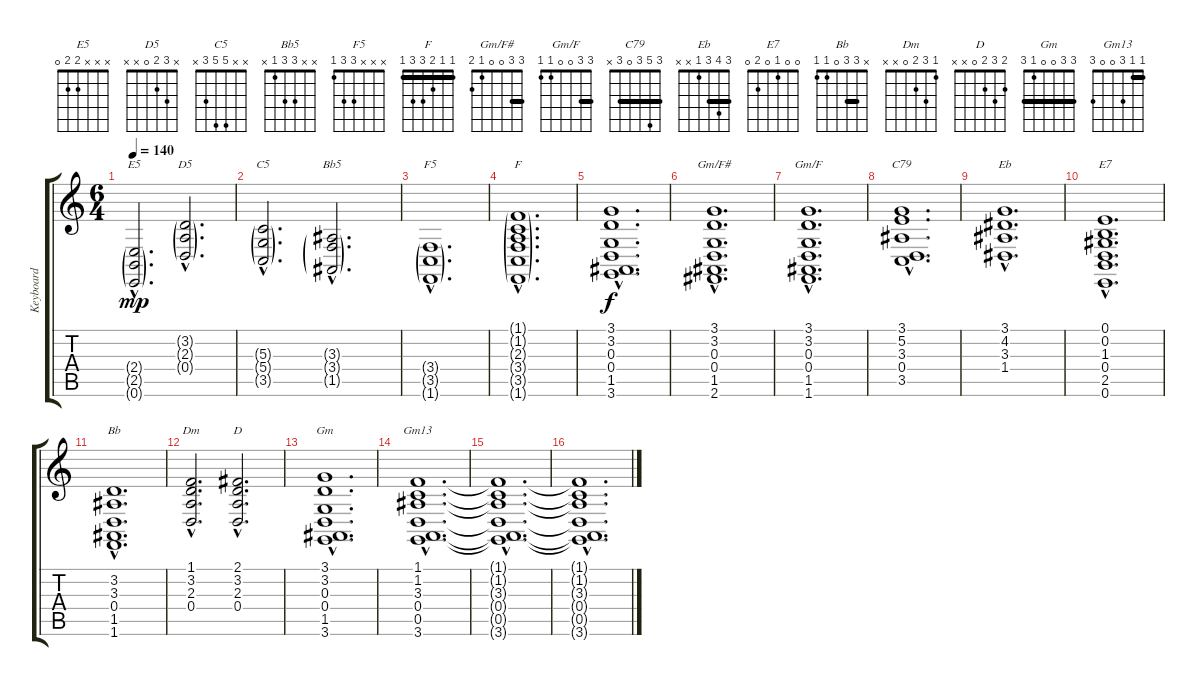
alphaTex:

\track ("Keyboard" "Keyboard") {instrument drawbarorgan}
\staff {score tabs}
\tuning (E4 B3 G3 D3 A2 E2) {hide}
\chord ("E5" x x x 2 2 0)
\chord ("D5" x 3 2 0 x x)
\chord ("C5" x x 5 5 3 x)
\chord ("Bb5" x x 3 3 1 x)
\chord ("F5" x x x 3 3 1)
\chord ("F" 1 1 2 3 3 1) {barre 1}
\chord ("Gm/F#" 3 3 0 0 1 2) {barre 3}
\chord ("Gm/F" 3 3 0 0 1 1) {barre 3}
\chord ("C79" 3 5 3 0 3 x) {barre 3}
\chord ("Eb" 3 4 3 1 x x) {barre 3}
\chord ("E7" 0 0 1 0 2 0)
\chord ("Bb" x 3 3 0 1 1) {barre 3}
\chord ("Dm" 1 3 2 0 x x)
\chord ("D" 2 3 2 0 x x)
\chord ("Gm" 3 3 0 0 1 3) {barre 3}
\chord ("Gm13" 1 1 3 0 0 3) {barre 1}
\ts (6 4)
\tempo 140
\clef g2
\ks c
(2.4{g hac} 2.5{g hac} 0.6{g hac}).2{d ch "E5" dy mp} (3.2{g hac} 2.3{g hac} 0.4{g hac}).2{d ch "D5"} |
(5.3{g hac} 5.4{g hac} 3.5{g hac}).2{d ch "C5"} (3.3{g hac} 3.4{g hac} 1.5{g hac}).2{d ch "Bb5"} |
(3.4{g hac} 3.5{g hac} 1.6{g hac}).1{d ch "F5"} |
(1.1{g hac} 1.2{g hac} 2.3{g hac} 3.4{g hac} 3.5{g hac} 1.6{g hac}).1{d ch "F"} |
(3.1{hac} 3.2{hac} 0.3{hac} 0.4{hac} 1.5{hac} 3.6{hac}).1{d dy f} |
(3.1{hac} 3.2{hac} 0.3{hac} 0.4{hac} 1.5{hac} 2.6{hac}).1{d ch "Gm/F#"} |
(3.1{hac} 3.2{hac} 0.3{hac} 0.4{hac} 1.5{hac} 1.6{hac}).1{d ch "Gm/F"} |
(3.1{hac} 5.2{hac} 3.3{hac} 0.4{hac} 3.5{hac}).1{d ch "C79"} |
(3.1{hac} 4.2{hac} 3.3{hac} 1.4{hac}).1{d ch "Eb"} |
(0.1{hac} 0.2{hac} 1.3{hac} 0.4{hac} 2.5{hac} 0.6{hac}).1{d ch "E7"} |
(3.2{hac} 3.3{hac} 0.4{hac} 1.5{hac} 1.6{hac}).1{d ch "Bb"} |
(1.1{hac} 3.2{hac} 2.3{hac} 0.4{hac}).2{d ch "Dm"} (2.1{hac} 3.2{hac} 2.3{hac} 0.4{hac}).2{d ch "D"} |
(3.1{hac} 3.2{hac} 0.3{hac} 0.4{hac} 1.5{hac} 3.6{hac}).1{d ch "Gm"} |
(1.1{hac} 1.2{hac} 3.3{hac} 0.4{hac} 0.5{hac} 3.6{hac}).1{d ch "Gm13"} |
(1.1{hac t} 1.2{hac t} 3.3{hac t} 0.4{hac t} 0.5{hac t} 3.6{hac t}).1{d} |
(1.1{hac t} 1.2{hac t} 3.3{hac t} 0.4{hac t} 0.5{hac t} 3.6{hac t}).1{d}
